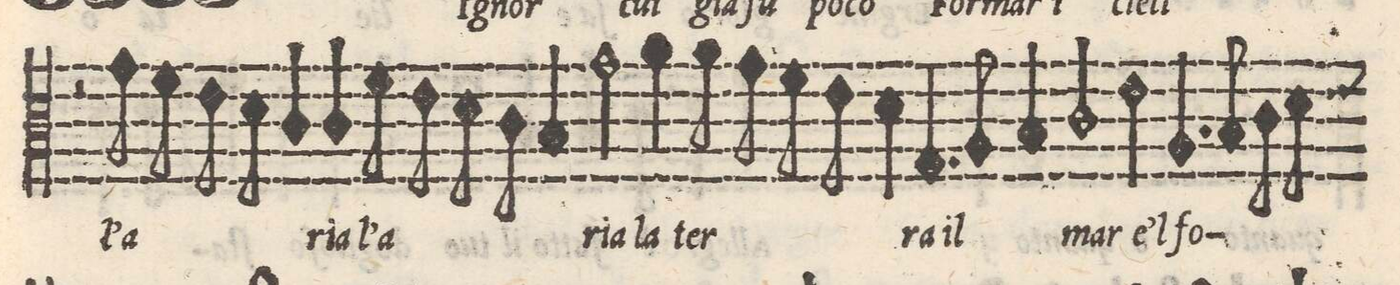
**kern	**text
*I"TENORE	*
*clefC3	*
*k[]	*
*met(C|)	*
*M2/1	*
2r	.
8g\	Pa-
8f\	.
8e\	.
8d\	.
4cny/	.
4c/	-ria
8f\	l'a-
8e\	.
8d\	.
8c\	.
=9-	=9-
4B/	.
2g\	-ria
4a\	la
8a\	ter-
8g\	.
8f\	.
8e\	.
4d\	.
4.G/	-ra il
=10-	=10-
8A/	.
4B/	.
2c/	mar
4e\	e'l
4.A/	fo-
8B/	.
8c\	.
8d\	.
=11-	=11-
*-	*-
